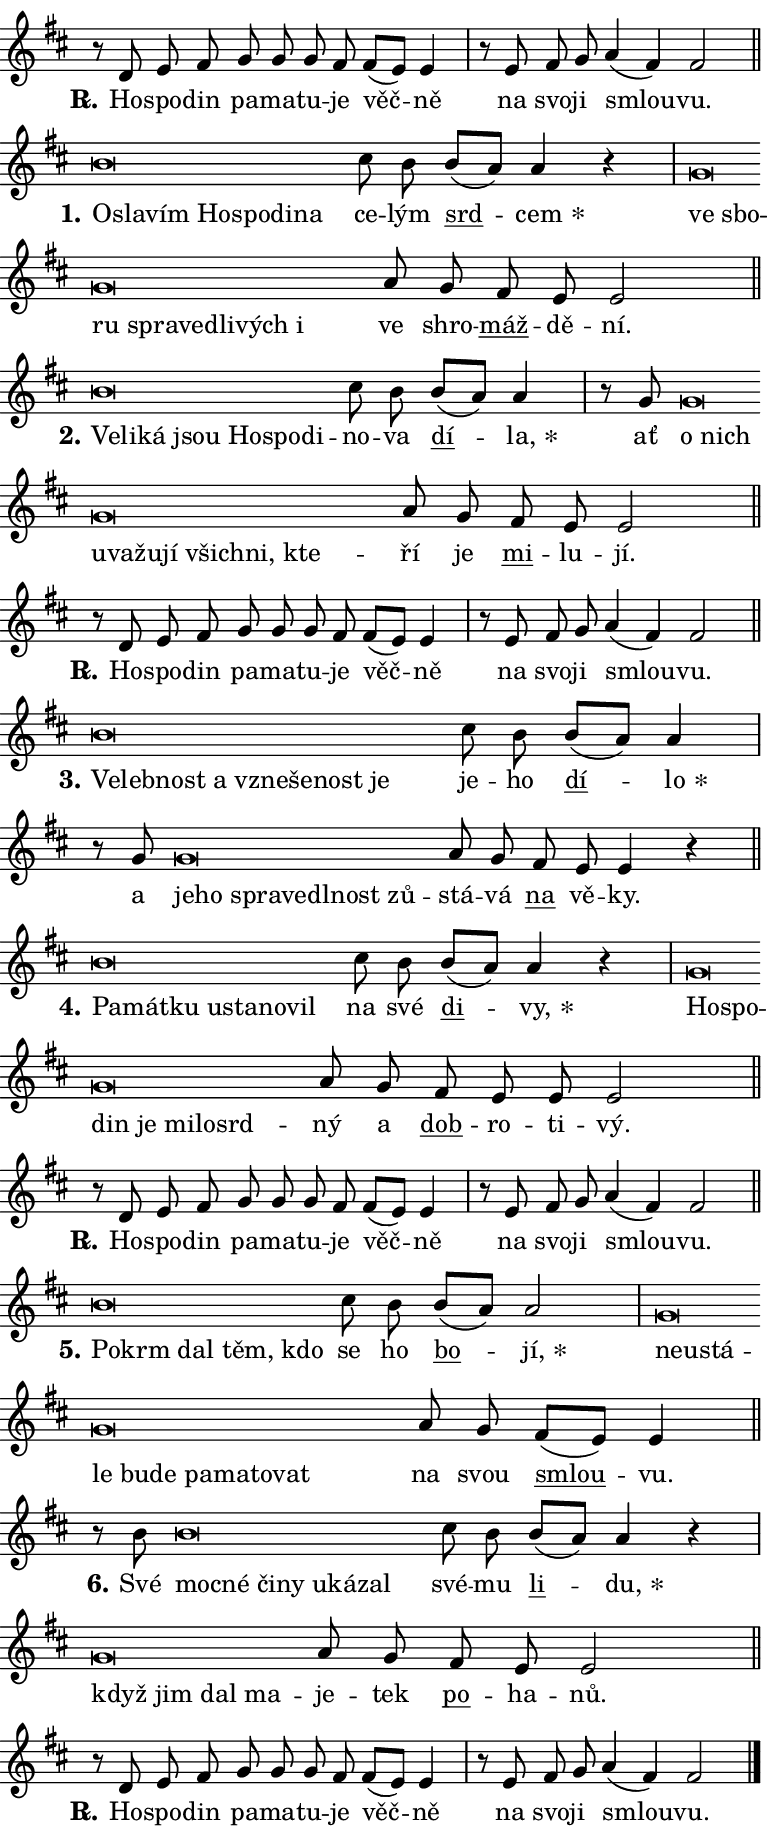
\version "2.24.0"
\header { tagline = "" }
\paper {
  indent = 0\cm
  top-margin = 0\cm
  right-margin = 0.13\cm % to fit lyric hyphens
  bottom-margin = 0\cm
  left-margin = 0\cm
  paper-width = 13\cm
  page-breaking = #ly:one-page-breaking
  system-system-spacing.basic-distance = #11
  score-system-spacing.basic-distance = #11
  ragged-last = ##f
}


%% Author: Thomas Morley
%% https://lists.gnu.org/archive/html/lilypond-user/2020-05/msg00002.html
#(define (line-position grob)
"Returns position of @var[grob} in current system:
   @code{'start}, if at first time-step
   @code{'end}, if at last time-step
   @code{'middle} otherwise
"
  (let* ((col (ly:item-get-column grob))
         (ln (ly:grob-object col 'left-neighbor))
         (rn (ly:grob-object col 'right-neighbor))
         (col-to-check-left (if (ly:grob? ln) ln col))
         (col-to-check-right (if (ly:grob? rn) rn col))
         (break-dir-left
           (and
             (ly:grob-property col-to-check-left 'non-musical #f)
             (ly:item-break-dir col-to-check-left)))
         (break-dir-right
           (and
             (ly:grob-property col-to-check-right 'non-musical #f)
             (ly:item-break-dir col-to-check-right))))
        (cond ((eqv? 1 break-dir-left) 'start)
              ((eqv? -1 break-dir-right) 'end)
              (else 'middle))))

#(define (tranparent-at-line-position vctor)
  (lambda (grob)
  "Relying on @code{line-position} select the relevant enry from @var{vctor}.
Used to determine transparency,"
    (case (line-position grob)
      ((end) (not (vector-ref vctor 0)))
      ((middle) (not (vector-ref vctor 1)))
      ((start) (not (vector-ref vctor 2))))))

noteHeadBreakVisibility =
#(define-music-function (break-visibility)(vector?)
"Makes @code{NoteHead}s transparent relying on @var{break-visibility}"
#{
  \override NoteHead.transparent =
    #(tranparent-at-line-position break-visibility)
#})

#(define delete-ledgers-for-transparent-note-heads
  (lambda (grob)
    "Reads whether a @code{NoteHead} is transparent.
If so this @code{NoteHead} is removed from @code{'note-heads} from
@var{grob}, which is supposed to be @code{LedgerLineSpanner}.
As a result ledgers are not printed for this @code{NoteHead}"
    (let* ((nhds-array (ly:grob-object grob 'note-heads))
           (nhds-list
             (if (ly:grob-array? nhds-array)
                 (ly:grob-array->list nhds-array)
                 '()))
           ;; Relies on the transparent-property being done before
           ;; Staff.LedgerLineSpanner.after-line-breaking is executed.
           ;; This is fragile ...
           (to-keep
             (remove
               (lambda (nhd)
                 (ly:grob-property nhd 'transparent #f))
               nhds-list)))
      ;; TODO find a better method to iterate over grob-arrays, similiar
      ;; to filter/remove etc for lists
      ;; For now rebuilt from scratch
      (set! (ly:grob-object grob 'note-heads)  '())
      (for-each
        (lambda (nhd)
          (ly:pointer-group-interface::add-grob grob 'note-heads nhd))
        to-keep))))

squashNotes = {
  \override NoteHead.X-extent = #'(-0.2 . 0.2)
  \override NoteHead.Y-extent = #'(-0.75 . 0)
  \override NoteHead.stencil =
    #(lambda (grob)
       (let ((pos (ly:grob-property grob 'staff-position)))
         (begin
           (if (< pos -7) (display "ERROR: Lower brevis then expected\n") (display ""))
           (if (<= pos -6) ly:text-interface::print ly:note-head::print))))
}
unSquashNotes = {
  \revert NoteHead.X-extent
  \revert NoteHead.Y-extent
  \revert NoteHead.stencil
}

hideNotes = \noteHeadBreakVisibility #begin-of-line-visible
unHideNotes = \noteHeadBreakVisibility #all-visible

% work-around for resetting accidentals
% https://lilypond.org/doc/v2.23/Documentation/notation/displaying-rhythms#unmetered-music
cadenzaMeasure = {
  \cadenzaOff
  \partial 1024 s1024
  \cadenzaOn
}

#(define-markup-command (accent layout props text) (markup?)
  "Underline accented syllable"
  (interpret-markup layout props
    #{\markup \override #'(offset . 4.3) \underline { #text }#}))

responsum = \markup \concat {
  "R" \hspace #-1.05 \path #0.1 #'((moveto 0 0.07) (lineto 0.9 0.8)) \hspace #0.05 "."
}

spaceSize = #0.6828661417322834 % exact space size for TeX Gyre Schola

\layout {
  \context {
    \Staff
    \remove "Time_signature_engraver"
    \override LedgerLineSpanner.after-line-breaking = #delete-ledgers-for-transparent-note-heads
  }
  \context {
    \Lyrics {
      \override LyricSpace.minimum-distance = \spaceSize
      \override LyricText.font-name = #"TeX Gyre Schola"
      \override LyricText.font-size = 1
      \override StanzaNumber.font-name = #"TeX Gyre Schola Bold"
      \override StanzaNumber.font-size = 1
    }
  }
  \context {
    \Score 
    \override NoteHead.text =
      #(lambda (grob) 
        (let ((pos (ly:grob-property grob 'staff-position)))
          #{\markup {
            \combine
              \halign #-0.55 \raise #(if (= pos -6) 0 0.5) \override #'(thickness . 2) \draw-line #'(3.2 . 0)
              \musicglyph "noteheads.sM1"
          }#}))
  }
}

% magnetic-lyrics.ily
%
%   written by
%     Jean Abou Samra <jean@abou-samra.fr>
%     Werner Lemberg <wl@gnu.org>
%
%   adapted by
%     Jiri Hon <jiri.hon@gmail.com>
%
% Version 2022-Apr-15

% https://www.mail-archive.com/lilypond-user@gnu.org/msg149350.html

#(define (Left_hyphen_pointer_engraver context)
   "Collect syllable-hyphen-syllable occurrences in lyrics and store
them in properties.  This engraver only looks to the left.  For
example, if the lyrics input is @code{foo -- bar}, it does the
following.

@itemize @bullet
@item
Set the @code{text} property of the @code{LyricHyphen} grob between
@q{foo} and @q{bar} to @code{foo}.

@item
Set the @code{left-hyphen} property of the @code{LyricText} grob with
text @q{foo} to the @code{LyricHyphen} grob between @q{foo} and
@q{bar}.
@end itemize

Use this auxiliary engraver in combination with the
@code{lyric-@/text::@/apply-@/magnetic-@/offset!} hook."
   (let ((hyphen #f)
         (text #f))
     (make-engraver
      (acknowledgers
       ((lyric-syllable-interface engraver grob source-engraver)
        (set! text grob)))
      (end-acknowledgers
       ((lyric-hyphen-interface engraver grob source-engraver)
        ;(when (not (grob::has-interface grob 'lyric-space-interface))
          (set! hyphen grob)));)
      ((stop-translation-timestep engraver)
       (when (and text hyphen)
         (ly:grob-set-object! text 'left-hyphen hyphen))
       (set! text #f)
       (set! hyphen #f)))))

#(define (lyric-text::apply-magnetic-offset! grob)
   "If the space between two syllables is less than the value in
property @code{LyricText@/.details@/.squash-threshold}, move the right
syllable to the left so that it gets concatenated with the left
syllable.

Use this function as a hook for
@code{LyricText@/.after-@/line-@/breaking} if the
@code{Left_@/hyphen_@/pointer_@/engraver} is active."
   (let ((hyphen (ly:grob-object grob 'left-hyphen #f)))
     (when hyphen
       (let ((left-text (ly:spanner-bound hyphen LEFT)))
         (when (grob::has-interface left-text 'lyric-syllable-interface)
           (let* ((common (ly:grob-common-refpoint grob left-text X))
                  (this-x-ext (ly:grob-extent grob common X))
                  (left-x-ext
                   (begin
                     ;; Trigger magnetism for left-text.
                     (ly:grob-property left-text 'after-line-breaking)
                     (ly:grob-extent left-text common X)))
                  ;; `delta` is the gap width between two syllables.
                  (delta (- (interval-start this-x-ext)
                            (interval-end left-x-ext)))
                  (details (ly:grob-property grob 'details))
                  (threshold (assoc-get 'squash-threshold details 0.2)))
             (when (< delta threshold)
               (let* (;; We have to manipulate the input text so that
                      ;; ligatures crossing syllable boundaries are not
                      ;; disabled.  For languages based on the Latin
                      ;; script this is essentially a beautification.
                      ;; However, for non-Western scripts it can be a
                      ;; necessity.
                      (lt (ly:grob-property left-text 'text))
                      (rt (ly:grob-property grob 'text))
                      (is-space (grob::has-interface hyphen 'lyric-space-interface))
                      (space (if is-space " " ""))
                      (extra-delta (if is-space spaceSize 0))
                      ;; Append new syllable.
                      (ltrt-space (if (and (string? lt) (string? rt))
                                (string-append lt space rt)
                                (make-concat-markup (list lt space rt))))
                      ;; Right-align `ltrt` to the right side.
                      (ltrt-space-markup (grob-interpret-markup
                               grob
                               (make-translate-markup
                                (cons (interval-length this-x-ext) 0)
                                (make-right-align-markup ltrt-space)))))
                 (begin
                   ;; Don't print `left-text`.
                   (ly:grob-set-property! left-text 'stencil #f)
                   ;; Set text and stencil (which holds all collected
                   ;; syllables so far) and shift it to the left.
                   (ly:grob-set-property! grob 'text ltrt-space)
                   (ly:grob-set-property! grob 'stencil ltrt-space-markup)
                   (ly:grob-translate-axis! grob (- (- delta extra-delta)) X))))))))))


#(define (lyric-hyphen::displace-bounds-first grob)
   ;; Make very sure this callback isn't triggered too early.
   (let ((left (ly:spanner-bound grob LEFT))
         (right (ly:spanner-bound grob RIGHT)))
     (ly:grob-property left 'after-line-breaking)
     (ly:grob-property right 'after-line-breaking)
     (ly:lyric-hyphen::print grob)))

squashThreshold = #0.4

\layout {
  \context {
    \Lyrics
    \consists #Left_hyphen_pointer_engraver
    \override LyricText.after-line-breaking =
      #lyric-text::apply-magnetic-offset!
    \override LyricHyphen.stencil = #lyric-hyphen::displace-bounds-first
    \override LyricText.details.squash-threshold = \squashThreshold
    \override LyricHyphen.minimum-distance = 0
    \override LyricHyphen.minimum-length = \squashThreshold
  }
}

squashText = \override LyricText.details.squash-threshold = 9999
unSquashText = \override LyricText.details.squash-threshold = \squashThreshold

leftText = \override LyricText.self-alignment-X = #LEFT
unLeftText = \revert LyricText.self-alignment-X

starOffset = #(lambda (grob) 
                (let ((x_offset (ly:self-alignment-interface::aligned-on-x-parent grob)))
                  (if (= x_offset 0) 0 (+ x_offset 1.2))))

star = #(define-music-function (syllable)(string?)
"Append star separator at the end of a syllable"
#{
  \once \override LyricText.X-offset = #starOffset
  \lyricmode { \markup {
    #syllable
    \override #'((font-name . "TeX Gyre Schola Bold")) \hspace #0.2 \lower #0.65 \larger "*"
  } }
#})

starAccent = #(define-music-function (syllable)(string?)
"Append star separator at the end of a syllable and make accent"
#{
  \once \override LyricText.X-offset = #starOffset
  \lyricmode { \markup {
    \accent #syllable
    \override #'((font-name . "TeX Gyre Schola Bold")) \hspace #0.2 \lower #0.65 \larger "*"
  } }
#})

breath = #(define-music-function (syllable)(string?)
"Append breathing indicator at the end of a syllable"
#{
  \lyricmode { \markup { #syllable "+" } }
#})

optionalBreath = #(define-music-function (syllable)(string?)
"Append optional breathing indicator at the end of a syllable"
#{
  \lyricmode { \markup { #syllable "(+)" } }
#})


\score {
    <<
        \new Voice = "melody" { \cadenzaOn \key d \major \relative { r8 d' e fis g g g fis \bar "" fis[( e)] e4 \cadenzaMeasure \bar "|" r8 e fis g \bar "" a4( fis) fis2 \cadenzaMeasure \bar "||" \break } }
        \new Lyrics \lyricsto "melody" { \lyricmode { \set stanza = \responsum
Ho -- spo -- din pa -- ma -- tu -- je věč -- ně na svo -- ji smlou -- vu. } }
    >>
    \layout {}
}

\score {
    <<
        \new Voice = "melody" { \cadenzaOn \key d \major \relative { \squashNotes b'\breve*1/16 \hideNotes \breve*1/16 \bar "" \breve*1/16 \bar "" \breve*1/16 \bar "" \breve*1/16 \bar "" \breve*1/16 \breve*1/16 \bar "" \unHideNotes \unSquashNotes cis8 b \bar "" b[( a)] a4 r \cadenzaMeasure \bar "|" \squashNotes g\breve*1/16 \hideNotes \breve*1/16 \bar "" \breve*1/16 \bar "" \breve*1/16 \bar "" \breve*1/16 \bar "" \breve*1/16 \bar "" \breve*1/16 \breve*1/16 \bar "" \unHideNotes \unSquashNotes a8 g \bar "" fis e e2 \cadenzaMeasure \bar "||" \break } }
        \new Lyrics \lyricsto "melody" { \lyricmode { \set stanza = "1."
\leftText O -- \squashText sla -- vím Ho -- spo -- di -- na \unLeftText \unSquashText ce -- lým \markup \accent srd -- \star cem \leftText ve \squashText sbo -- ru spra -- ve -- dli -- vých i \unLeftText \unSquashText ve shro -- \markup \accent máž -- dě -- ní. } }
    >>
    \layout {}
}

\score {
    <<
        \new Voice = "melody" { \cadenzaOn \key d \major \relative { \squashNotes b'\breve*1/16 \hideNotes \breve*1/16 \bar "" \breve*1/16 \bar "" \breve*1/16 \bar "" \breve*1/16 \bar "" \breve*1/16 \breve*1/16 \bar "" \unHideNotes \unSquashNotes cis8 b \bar "" b[( a)] a4 \cadenzaMeasure \bar "|" r8 g8 \squashNotes g\breve*1/16 \hideNotes \breve*1/16 \bar "" \breve*1/16 \bar "" \breve*1/16 \bar "" \breve*1/16 \bar "" \breve*1/16 \bar "" \breve*1/16 \bar "" \breve*1/16 \breve*1/16 \bar "" \unHideNotes \unSquashNotes a8 g \bar "" fis e e2 \cadenzaMeasure \bar "||" \break } }
        \new Lyrics \lyricsto "melody" { \lyricmode { \set stanza = "2."
\leftText Ve -- \squashText li -- ká jsou Ho -- spo -- di -- \unLeftText \unSquashText no -- va \markup \accent dí -- \star la, ať \leftText o \squashText nich u -- va -- žu -- jí všich -- ni, kte -- \unLeftText \unSquashText ří je \markup \accent mi -- lu -- jí. } }
    >>
    \layout {}
}

\score {
    <<
        \new Voice = "melody" { \cadenzaOn \key d \major \relative { r8 d' e fis g g g fis \bar "" fis[( e)] e4 \cadenzaMeasure \bar "|" r8 e fis g \bar "" a4( fis) fis2 \cadenzaMeasure \bar "||" \break } }
        \new Lyrics \lyricsto "melody" { \lyricmode { \set stanza = \responsum
Ho -- spo -- din pa -- ma -- tu -- je věč -- ně na svo -- ji smlou -- vu. } }
    >>
    \layout {}
}

\score {
    <<
        \new Voice = "melody" { \cadenzaOn \key d \major \relative { \squashNotes b'\breve*1/16 \hideNotes \breve*1/16 \bar "" \breve*1/16 \bar "" \breve*1/16 \bar "" \breve*1/16 \bar "" \breve*1/16 \bar "" \breve*1/16 \breve*1/16 \bar "" \unHideNotes \unSquashNotes cis8 b \bar "" b[( a)] a4 \cadenzaMeasure \bar "|" r8 g8 \squashNotes g\breve*1/16 \hideNotes \breve*1/16 \bar "" \breve*1/16 \bar "" \breve*1/16 \bar "" \breve*1/16 \bar "" \breve*1/16 \breve*1/16 \bar "" \unHideNotes \unSquashNotes a8 g \bar "" fis e e4 r \cadenzaMeasure \bar "||" \break } }
        \new Lyrics \lyricsto "melody" { \lyricmode { \set stanza = "3."
\leftText Ve -- \squashText leb -- nost a vzne -- še -- nost je \unLeftText \unSquashText je -- ho \markup \accent dí -- \star lo a \leftText je -- \squashText ho spra -- ve -- dl -- nost zů -- \unLeftText \unSquashText stá -- vá \markup \accent na vě -- ky. } }
    >>
    \layout {}
}

\score {
    <<
        \new Voice = "melody" { \cadenzaOn \key d \major \relative { \squashNotes b'\breve*1/16 \hideNotes \breve*1/16 \bar "" \breve*1/16 \bar "" \breve*1/16 \bar "" \breve*1/16 \bar "" \breve*1/16 \breve*1/16 \bar "" \unHideNotes \unSquashNotes cis8 b \bar "" b[( a)] a4 r \cadenzaMeasure \bar "|" \squashNotes g\breve*1/16 \hideNotes \breve*1/16 \bar "" \breve*1/16 \bar "" \breve*1/16 \bar "" \breve*1/16 \bar "" \breve*1/16 \breve*1/16 \bar "" \unHideNotes \unSquashNotes a8 g \bar "" fis e e e2 \cadenzaMeasure \bar "||" \break } }
        \new Lyrics \lyricsto "melody" { \lyricmode { \set stanza = "4."
\leftText Pa -- \squashText mát -- ku u -- sta -- no -- vil \unLeftText \unSquashText na své \markup \accent di -- \star vy, \leftText Ho -- \squashText spo -- din je mi -- lo -- srd -- \unLeftText \unSquashText ný a \markup \accent dob -- ro -- ti -- vý. } }
    >>
    \layout {}
}

\score {
    <<
        \new Voice = "melody" { \cadenzaOn \key d \major \relative { r8 d' e fis g g g fis \bar "" fis[( e)] e4 \cadenzaMeasure \bar "|" r8 e fis g \bar "" a4( fis) fis2 \cadenzaMeasure \bar "||" \break } }
        \new Lyrics \lyricsto "melody" { \lyricmode { \set stanza = \responsum
Ho -- spo -- din pa -- ma -- tu -- je věč -- ně na svo -- ji smlou -- vu. } }
    >>
    \layout {}
}

\score {
    <<
        \new Voice = "melody" { \cadenzaOn \key d \major \relative { \squashNotes b'\breve*1/16 \hideNotes \breve*1/16 \bar "" \breve*1/16 \bar "" \breve*1/16 \breve*1/16 \bar "" \unHideNotes \unSquashNotes cis8 b \bar "" b[( a)] a2 \cadenzaMeasure \bar "|" \squashNotes g\breve*1/16 \hideNotes \breve*1/16 \bar "" \breve*1/16 \bar "" \breve*1/16 \bar "" \breve*1/16 \bar "" \breve*1/16 \bar "" \breve*1/16 \bar "" \breve*1/16 \bar "" \breve*1/16 \breve*1/16 \bar "" \unHideNotes \unSquashNotes a8 g \bar "" fis[( e)] e4 \cadenzaMeasure \bar "||" \break } }
        \new Lyrics \lyricsto "melody" { \lyricmode { \set stanza = "5."
\leftText Po -- \squashText krm dal těm, kdo \unLeftText \unSquashText se ho \markup \accent bo -- \star jí, \leftText ne -- \squashText u -- stá -- le bu -- de pa -- ma -- to -- vat \unLeftText \unSquashText na svou \markup \accent smlou -- vu. } }
    >>
    \layout {}
}

\score {
    <<
        \new Voice = "melody" { \cadenzaOn \key d \major \relative { r8 b'8 \squashNotes b\breve*1/16 \hideNotes \breve*1/16 \bar "" \breve*1/16 \bar "" \breve*1/16 \bar "" \breve*1/16 \bar "" \breve*1/16 \breve*1/16 \bar "" \unHideNotes \unSquashNotes cis8 b \bar "" b[( a)] a4 r \cadenzaMeasure \bar "|" \squashNotes g\breve*1/16 \hideNotes \breve*1/16 \bar "" \breve*1/16 \breve*1/16 \bar "" \unHideNotes \unSquashNotes a8 g \bar "" fis e e2 \cadenzaMeasure \bar "||" \break } }
        \new Lyrics \lyricsto "melody" { \lyricmode { \set stanza = "6."
Své \leftText moc -- \squashText né či -- ny u -- ká -- zal \unLeftText \unSquashText své -- mu \markup \accent li -- \star du, \leftText když \squashText jim dal ma -- \unLeftText \unSquashText je -- tek \markup \accent po -- ha -- nů. } }
    >>
    \layout {}
}

\score {
    <<
        \new Voice = "melody" { \cadenzaOn \key d \major \relative { r8 d' e fis g g g fis \bar "" fis[( e)] e4 \cadenzaMeasure \bar "|" r8 e fis g \bar "" a4( fis) fis2 \cadenzaMeasure \bar "||" \break } \bar "|." }
        \new Lyrics \lyricsto "melody" { \lyricmode { \set stanza = \responsum
Ho -- spo -- din pa -- ma -- tu -- je věč -- ně na svo -- ji smlou -- vu. } }
    >>
    \layout {}
}
